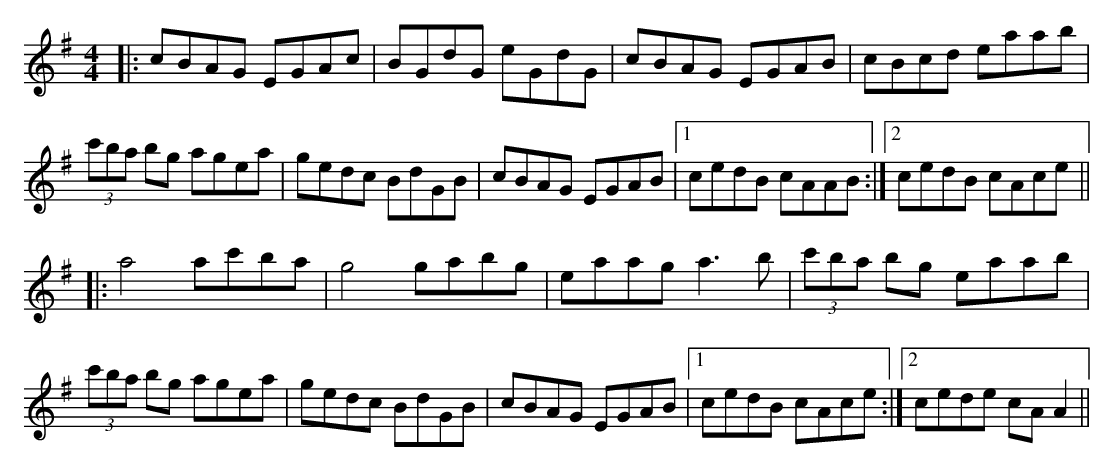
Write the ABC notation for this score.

X:1
M:4/4
K:Ador
|:cBAG EGAc|BGdG eGdG|cBAG EGAB|cBcd eaab|
(3c'ba bg agea|gedc BdGB|cBAG EGAB|1 cedB cAAB:|2 cedB cAce||
|:a4 ac'ba|g4 gabg|eaag a3b|(3c'ba bg eaab|
(3c'ba bg agea|gedc BdGB|cBAG EGAB|1 cedB cAce:|2 cede cAA2||
